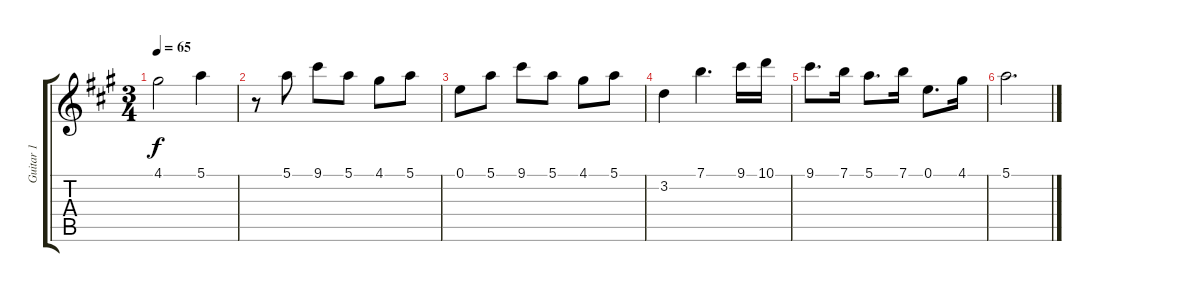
\track ("Guitar 1" "Guitar 1") {instrument acousticguitarnylon}
\staff {score tabs}
\tuning (E4 B3 G3 D3 A2 E2) {hide}
\ts (3 4)
\tempo 65
\clef g2
\ks a
4.1.2{dy f} 5.1.4 |
r.8 5.1.8 9.1.8 5.1.8 4.1.8 5.1.8 |
0.1.8 5.1.8 9.1.8 5.1.8 4.1.8 5.1.8 |
3.2.4 7.1.4{d} 9.1.16 10.1.16 |
9.1.8{d} 7.1.16 5.1.8{d} 7.1.16 0.1.8{d} 4.1.16 |
5.1.2{d}
